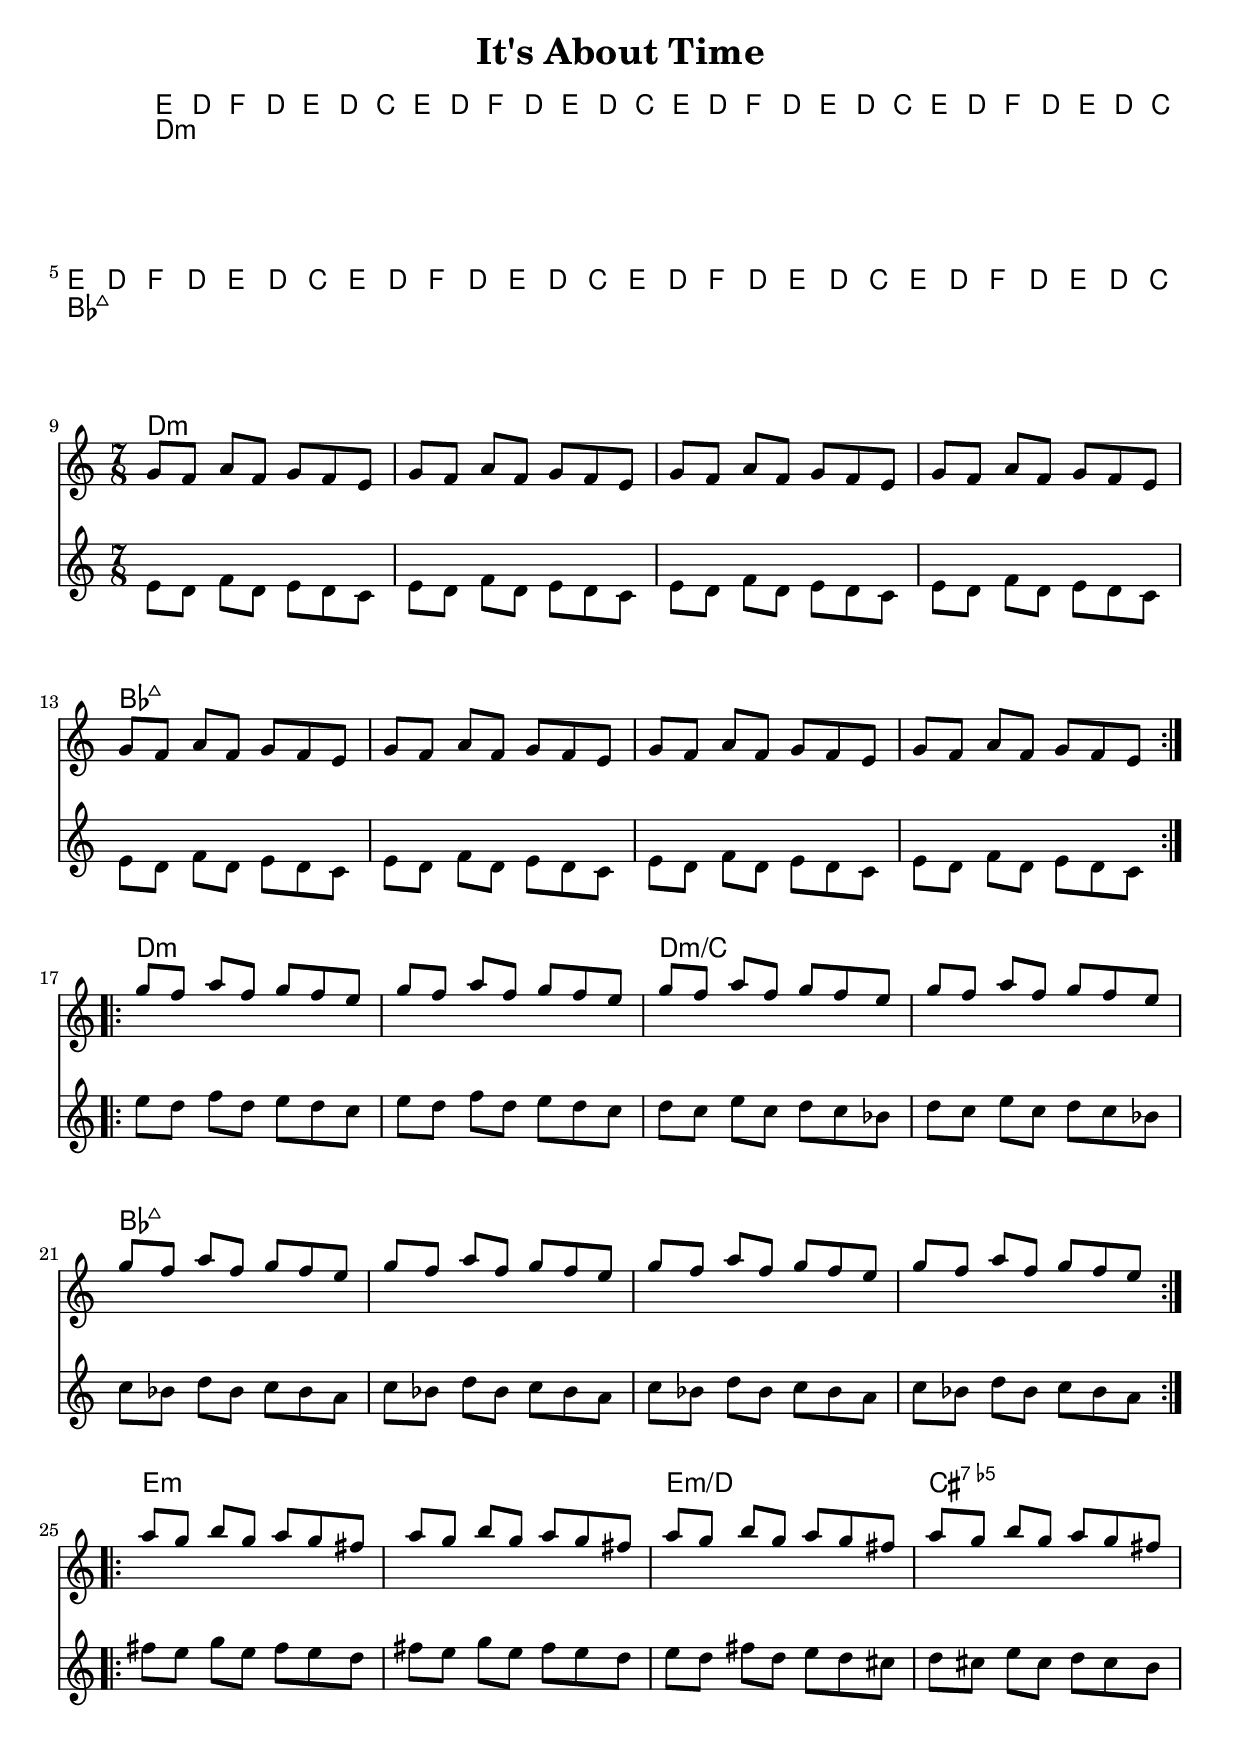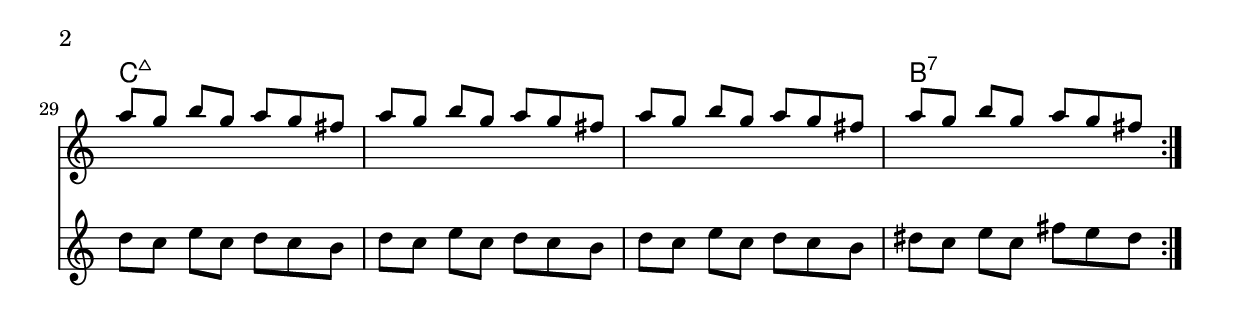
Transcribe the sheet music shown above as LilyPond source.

\version "2.14.2"

\include "header.ly"

\header {
    title = "It's About Time"
    pagenumber = "no"
}

melody = \relative d' {
  \time 7/8
  \key d \minor
  \set Timing.beatStructure = #'(2 2 3)

  \repeat volta 2 {
    \repeat unfold 8 {
      e8 d f d e d c
    }
  }

  \break

  \repeat volta 2 {
    <<
      \repeat unfold 8 {
        g'8 f a f g f e
      }
      \\
      \repeat unfold 8 {
        e8 d f d e d c
      }
    >>
  }

  \break

  \repeat volta 2 {
    <<
      \repeat unfold 8 {
        g''8 f a f g f e
      }
      \\
      {
        \repeat unfold 2 {
          e8 d f d e d c
        }
        \repeat unfold 2 {
          d8 c e c d c bes
        }
        \repeat unfold 4 {
          c8 bes d bes c bes a
        }
      }
    >>
  }

  \break

  \key e \minor

  \repeat volta 2 {
    <<
      \repeat unfold 8 {
        a'8 g b g a g fis
      }
      \\
      {
        \repeat unfold 2 {
          fis8 e g e fis e d
        }
        e8 d fis d e d cis
        d8 cis e cis d cis b
        \repeat unfold 3 {
          d8 c e c d c b
        }
        dis8 c e c fis e dis
      }
    >>
  }
}

harmony = \chords {
  \set chordChanges = ##t

  d2..:m
  d:m
  d:m
  d:m
  bes:maj
  bes:maj
  bes:maj
  bes:maj
  d:m
  d:m
  d:m
  d:m
  bes:maj
  bes:maj
  bes:maj
  bes:maj
  d:m
  d:m
  d:m/c
  d:m/c
  bes:maj
  bes:maj
  bes:maj
  bes:maj
  e:m
  e:m
  e:m/d
  cis:7.5-
  c:maj
  c:maj
  c:maj
  b:7
}

\include "footer.ly"
